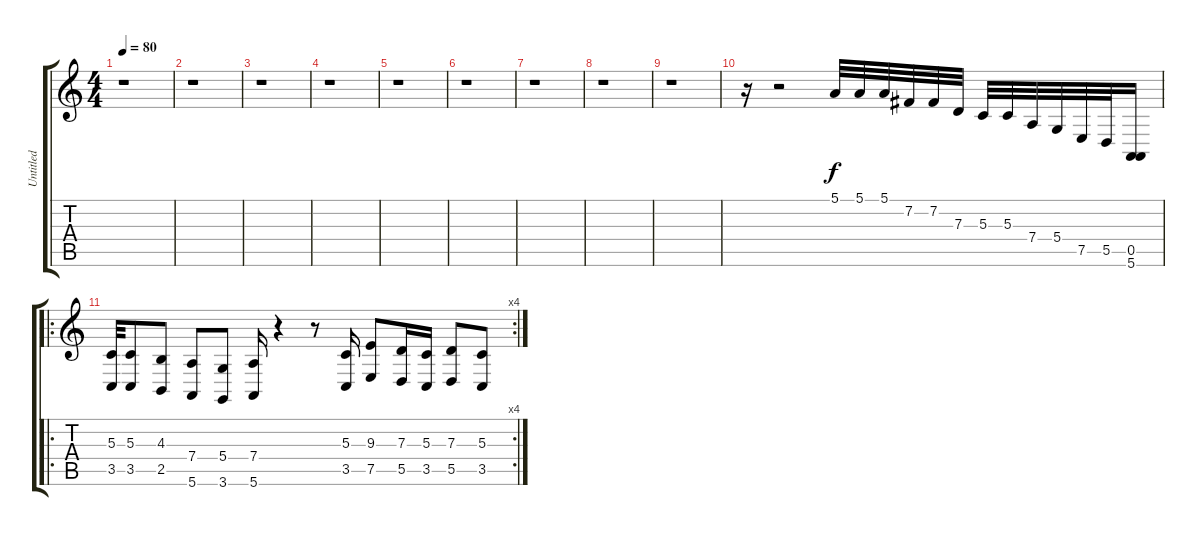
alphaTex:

\track ("Untitled" "Untitled") {instrument melodictom}
\staff {score tabs}
\tuning (E4 B3 G3 D3 A2 E2) {hide}
\ts (4 4)
\tempo 80
\clef g2
\ks c
r.1{dy f} |
r.1 |
r.1 |
r.1 |
r.1 |
r.1 |
r.1 |
r.1 |
r.1 |
r.16 r.2 5.1.32 5.1.32 5.1.32 7.2.32 7.2.32 7.3.32 5.3.32 5.3.32 7.4.32 5.4.32 7.5.32 5.5.32 (0.5 5.6).16 |
\ro
\rc 4
(5.3 3.5).32 (5.3 3.5).8 (4.3 2.5).8 (7.4 5.6).8 (5.4 3.6).8 (7.4 5.6).16 r.4 r.8 (5.3 3.5).16 (9.3 7.5).8 (7.3 5.5).16 (5.3 3.5).16 (7.3 5.5).8 (5.3 3.5).8
